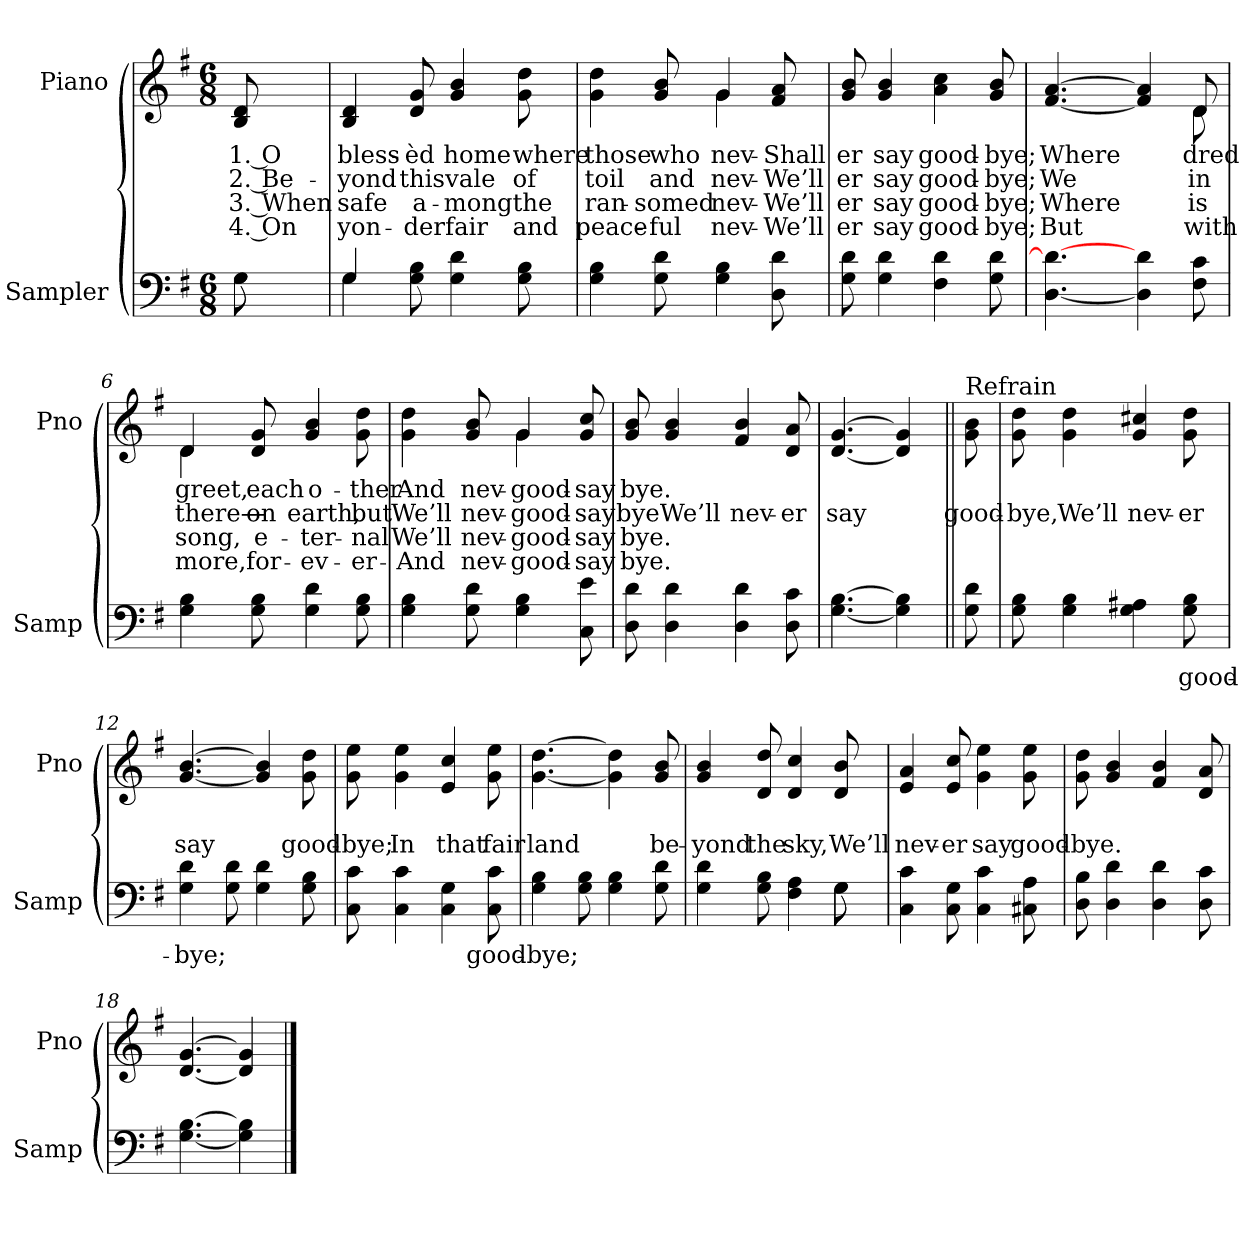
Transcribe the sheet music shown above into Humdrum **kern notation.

**kern	**text	**kern	**text	**text	**text	**text
*part2	*part2	*part1	*part1	*part1	*part1	*part1
*staff2	*staff2	*staff1	*staff1	*staff1	*staff1	*staff1
*I"Sampler	*	*I"Piano	*	*	*	*
*I'Samp	*	*I'Pno	*	*	*	*
*clefF4	*	*clefG2	*	*	*	*
*k[f#]	*	*k[f#]	*	*	*	*
*G:	*	*G:	*	*	*	*
*M6/8	*	*M6/8	*	*	*	*
=1	=1	=1	=1	=1	=1	=1
*^	*	*	*	*	*	*
8G\	8G	.	8B 8d	1. O	2. Be-	3. When	4. On
=2	=2	=2	=2	=2	=2	=2	=2
4G/	4G	.	4B 4d	bless-	-yond	safe	yon-
8G 8B	2ryy	.	8d 8g	-èd	this	a-	-der
4G 4d	.	.	4g 4b	home	vale	-mong	fair
8G 8B	.	.	8g 8dd	where	of	the	and
*v	*v	*	*	*	*	*	*
=3	=3	=3	=3	=3	=3	=3
*	*	*^	*	*	*	*
4G 4B	.	4g 4dd	4.ryy	those	toil	ran-	peace-
8G 8d	.	8g 8b	.	who	and	-somed	-ful
4G 4B	.	4g/	4g	nev-	nev-	nev-	nev-
8D 8d	.	8f# 8a	8ryy	Shall	We’ll	We’ll	We’ll
*	*	*v	*v	*	*	*	*
=4	=4	=4	=4	=4	=4	=4
8G 8d	.	8g 8b	-er	-er	-er	-er
4G 4d	.	4g 4b	say	say	say	say
4F# 4d	.	4a 4cc	good-	good-	good-	good-
8G 8d	.	8g 8b	-bye;	-bye;	-bye;	-bye;
=5	=5	=5	=5	=5	=5	=5
*	*	*^	*	*	*	*
[4.D 4.d_	.	[4.f# [4.a	8ryy	Where	We	Where	But
*	*	*v	*v	*	*	*	*
4D] 4d	.	4f#] 4a]	.	.	.	.
*	*	*^	*	*	*	*
8F# 8c	.	8d/	8d	-dred	in	is	with
=6	=6	=6	=6	=6	=6	=6	=6
4G 4B	.	4d/	4d	greet,	there—	song,	-more,
8G 8B	.	8d 8g	2ryy	each	on	e-	for-
4G 4d	.	4g 4b	.	o-	earth,	-ter-	-ev-
8G 8B	.	8g 8dd	.	-ther	but	-nal	-er-
=7	=7	=7	=7	=7	=7	=7	=7
4G 4B	.	4g 4dd	4.ryy	And	We’ll	We’ll	And
8G 8d	.	8g 8b	.	nev-	nev-	nev-	nev-
4G 4B	.	4g/	4g	good-	good-	good-	good-
8C 8e	.	8g 8cc	8ryy	say	say	say	say
*	*	*v	*v	*	*	*	*
=8	=8	=8	=8	=8	=8	=8
8D 8d	.	8g 8b	-bye.	-bye	-bye.	-bye.
4D 4d	.	4g 4b	.	We’ll	.	.
4D 4d	.	4f# 4b	.	nev-	.	.
8D 8c	.	8d 8a	.	-er	.	.
=9	=9	=9	=9	=9	=9	=9
[4.G [4.B	.	[4.d [4.g	.	say	.	.
4G] 4B]	.	4d] 4g]	.	.	.	.
=10||	=10||	=10||	=10||	=10||	=10||	=10||
!	!	!LO:TX:t=Refrain	!	!	!	!
8G 8d	.	8g\ 8b\	.	good-	.	.
=11	=11	=11	=11	=11	=11	=11
8G 8B	.	8g 8dd	.	-bye,	.	.
4G 4B	.	4g 4dd	.	We’ll	.	.
4G 4A#X	.	4g 4cc#X	.	nev-	.	.
8G 8B	good-	8g 8dd	.	-er	.	.
=12	=12	=12	=12	=12	=12	=12
4G 4d	-bye;	[4.g [4.b	.	say	.	.
8G 8d	.	.	.	.	.	.
4G 4d	.	4g] 4b]	.	.	.	.
8G 8B	.	8g 8dd	.	good-	.	.
=13	=13	=13	=13	=13	=13	=13
8C 8c	.	8g 8ee	.	-bye;	.	.
4C 4c	.	4g 4ee	.	In	.	.
4C 4G	.	4e 4cc	.	that	.	.
8C 8c	good-	8g 8ee	.	fair	.	.
=14	=14	=14	=14	=14	=14	=14
4G 4B	-bye;	[4.g [4.dd	.	land	.	.
8G 8B	.	.	.	.	.	.
4G 4B	.	4g] 4dd]	.	.	.	.
8G 8d	.	8g 8b	.	be-	.	.
=15	=15	=15	=15	=15	=15	=15
*^	*	*	*	*	*	*
4G 4d	8ryy	.	4g 4b	.	-yond	.	.
*v	*v	*	*	*	*	*	*
8G 8B	.	8d 8dd	.	the	.	.
4F# 4A	.	4d 4cc	.	sky,	.	.
*^	*	*	*	*	*	*
8G\	8G	.	8d 8b	.	We’ll	.	.
*v	*v	*	*	*	*	*	*
=16	=16	=16	=16	=16	=16	=16
4C 4c	.	4e 4a	.	nev-	.	.
8C 8G	.	8e 8cc	.	-er	.	.
4C 4c	.	4g 4ee	.	say	.	.
8C#X 8A	.	8g 8ee	.	good-	.	.
=17	=17	=17	=17	=17	=17	=17
8D 8B	.	8g 8dd	.	-bye.	.	.
4D 4d	.	4g 4b	.	.	.	.
4D 4d	.	4f# 4b	.	.	.	.
8D 8c	.	8d 8a	.	.	.	.
=18	=18	=18	=18	=18	=18	=18
[4.G [4.B	.	[4.d [4.g	.	.	.	.
4G] 4B]	.	4d] 4g]	.	.	.	.
==	==	==	==	==	==	==
*-	*-	*-	*-	*-	*-	*-
